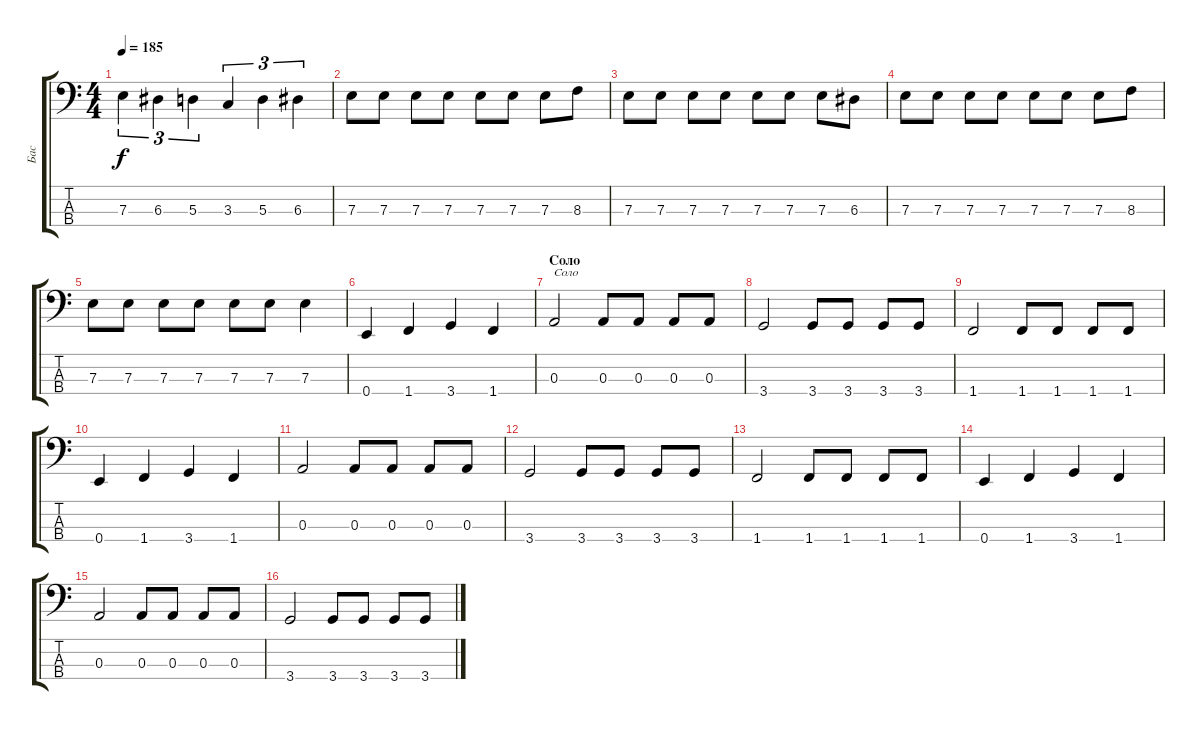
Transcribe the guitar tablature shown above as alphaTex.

\track ("Бас" "Бас") {instrument electricbassfinger}
\staff {score tabs}
\tuning (G2 D2 A1 E1) {hide}
\ts (4 4)
\tempo 185
\clef f4
\ks c
7.3.4{tu (3 2) dy f} 6.3.4{tu (3 2)} 5.3.4{tu (3 2)} 3.3.4{tu (3 2)} 5.3.4{tu (3 2)} 6.3.4{tu (3 2)} |
7.3.8 7.3.8 7.3.8 7.3.8 7.3.8 7.3.8 7.3.8 8.3.8 |
7.3.8 7.3.8 7.3.8 7.3.8 7.3.8 7.3.8 7.3.8 6.3.8 |
7.3.8 7.3.8 7.3.8 7.3.8 7.3.8 7.3.8 7.3.8 8.3.8 |
7.3.8 7.3.8 7.3.8 7.3.8 7.3.8 7.3.8 7.3.4 |
0.4.4 1.4.4 3.4.4 1.4.4 |
\section ("" "Соло")
0.3.2{txt "Соло"} 0.3.8 0.3.8 0.3.8 0.3.8 |
3.4.2 3.4.8 3.4.8 3.4.8 3.4.8 |
1.4.2 1.4.8 1.4.8 1.4.8 1.4.8 |
0.4.4 1.4.4 3.4.4 1.4.4 |
0.3.2 0.3.8 0.3.8 0.3.8 0.3.8 |
3.4.2 3.4.8 3.4.8 3.4.8 3.4.8 |
1.4.2 1.4.8 1.4.8 1.4.8 1.4.8 |
0.4.4 1.4.4 3.4.4 1.4.4 |
0.3.2 0.3.8 0.3.8 0.3.8 0.3.8 |
3.4.2 3.4.8 3.4.8 3.4.8 3.4.8
